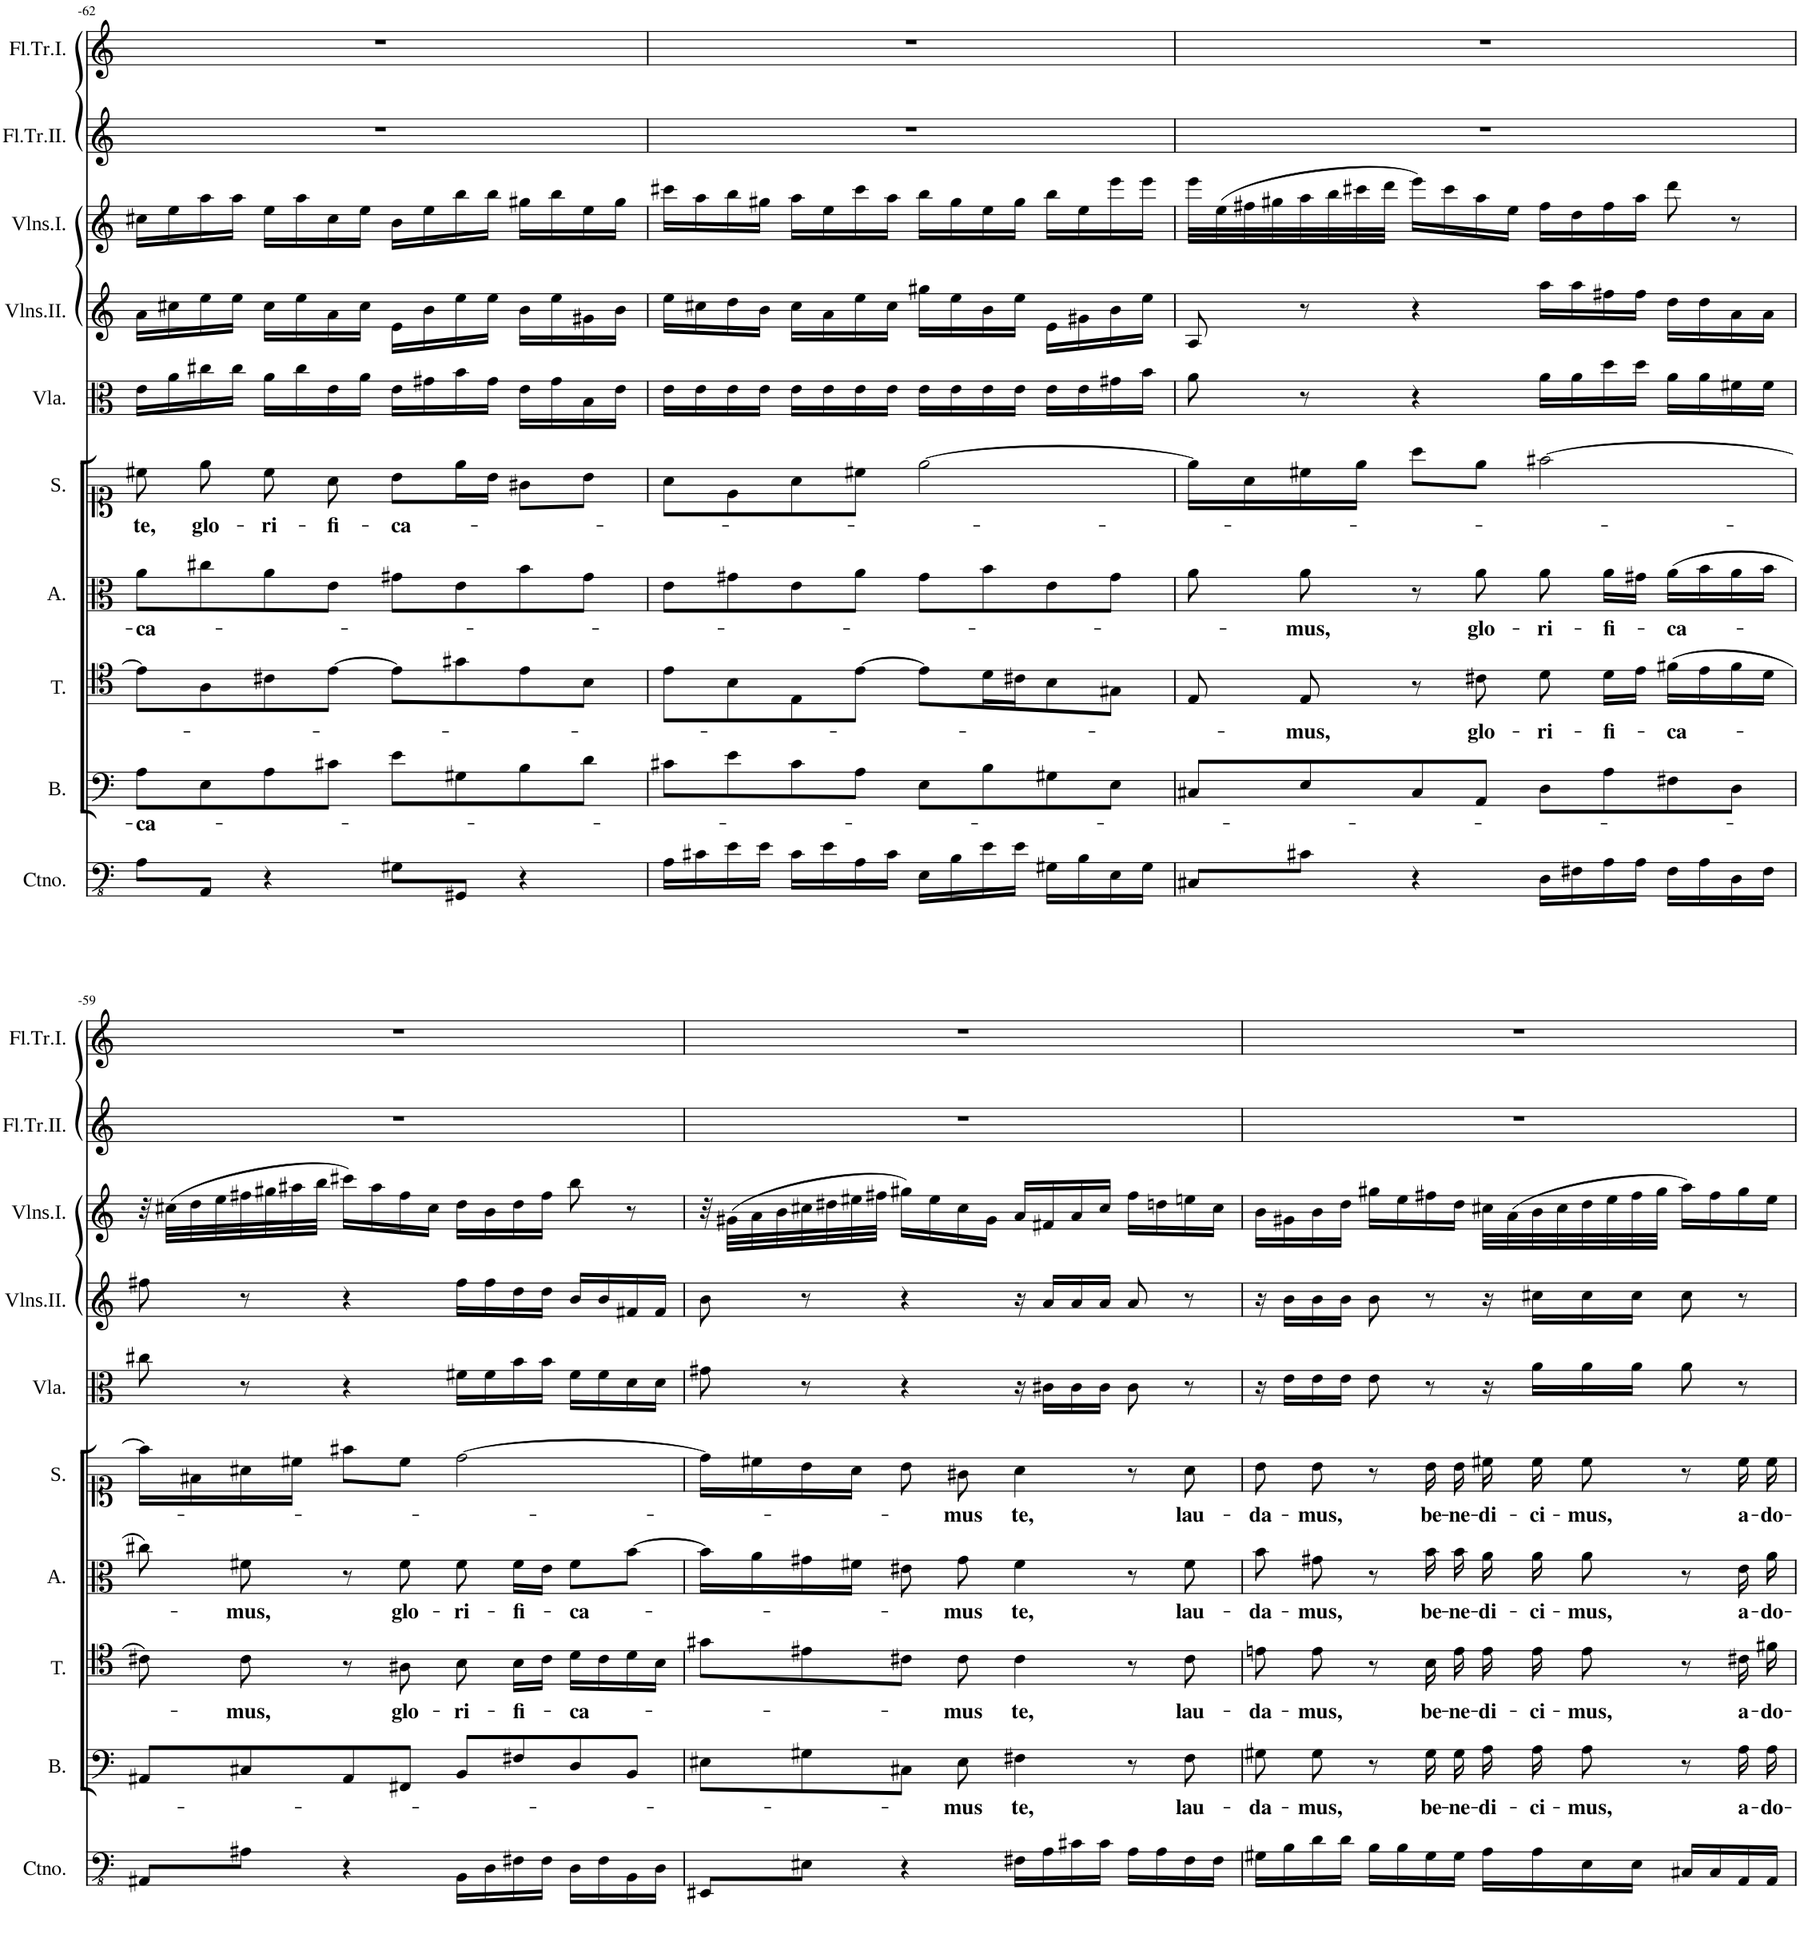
**kern	**kern	**text	**kern	**text	**kern	**text	**kern	**text	**kern	**kern	**kern	**kern	**kern
*part10	*part9	*part9	*part8	*part8	*part7	*part7	*part6	*part6	*part5	*part4	*part3	*part2	*part1
*staff10	*staff9	*staff9	*staff8	*staff8	*staff7	*staff7	*staff6	*staff6	*staff5	*staff4	*staff3	*staff2	*staff1
*I"Continuo.	*I"Basso.	*	*I"Tenore.	*	*I"Alto.	*	*I"Soprano.	*	*I"Viola	*I"Violino II.	*I"Violino I.	*I"Flauto Traverso II.	*I"Flauto Traverso I.
*I'Ctno.	*I'B.	*	*I'T.	*	*I'A.	*	*I'S.	*	*I'Vla.	*	*	*I'Fl.Tr.II.	*I'Fl.Tr.I.
!!LO:PB:g=z
*clefFv4	*clefF4	*	*clefC4	*	*clefC3	*	*clefC1	*	*clefC3	*clefG2	*clefG2	*clefG2	*clefG2
*k[]	*k[]	*	*k[]	*	*k[]	*	*k[]	*	*k[]	*k[]	*k[]	*k[]	*k[]
*M4/4	*M4/4	*	*M4/4	*	*M4/4	*	*M4/4	*	*M4/4	*M4/4	*M4/4	*M4/4	*M4/4
*met(c)	*met(c)	*	*met(c)	*	*met(c)	*	*met(c)	*	*met(c)	*met(c)	*met(c)	*met(c)	*met(c)
=62-	=62-	=62-	=62-	=62-	=62-	=62-	=62-	=62-	=62-	=62-	=62-	=62-	=62-
!	!	!LO:LY:b	!	!	!	!LO:LY:b	!	!LO:LY:b	!	!	!	!	!
8AA\L	8A\L	-ca-	8e\L]	.	8a\L	-ca-	8cc#X\	te,	16e\LL	16a\LL	16cc#X\LL	1r	1r
.	.	.	.	.	.	.	.	.	16a\	16cc#X\	16ee\	.	.
!	!	!	!	!	!	!	!	!LO:LY:b	!	!	!	!	!
8AAA/J	8E\	.	8A\	.	8cc#X\	.	8ee\	glo-	16cc#X\	16ee\	16aa\	.	.
.	.	.	.	.	.	.	.	.	16cc#\JJ	16ee\JJ	16aa\JJ	.	.
!	!	!	!	!	!	!	!	!LO:LY:b	!	!	!	!	!
4r	8A\	.	8c#X\	.	8a\	.	8cc#\	-ri-	16a\LL	16cc#\LL	16ee\LL	.	.
.	.	.	.	.	.	.	.	.	16cc#\	16ee\	16aa\	.	.
!	!	!	!	!	!	!	!	!LO:LY:b	!	!	!	!	!
.	8c#X\J	.	[8e\J	.	8e\J	.	8a\	-fi-	16e\	16a\	16cc#\	.	.
.	.	.	.	.	.	.	.	.	16a\JJ	16cc#\JJ	16ee\JJ	.	.
!	!	!	!	!	!	!	!	!LO:LY:b	!	!	!	!	!
8GG#X\L	8e\L	.	8e\L]	.	8g#X\L	.	8b\L	-ca-	16e\LL	16e\LL	16b\LL	.	.
.	.	.	.	.	.	.	.	.	16g#X\	16b\	16ee\	.	.
8GGG#X/J	8G#X\	.	8g#X\	.	8e\	.	16ee\L	.	16b\	16ee\	16bb\	.	.
.	.	.	.	.	.	.	16b\JJ	.	16g#\JJ	16ee\JJ	16bb\JJ	.	.
4r	8B\	.	8e\	.	8b\	.	8g#X\L	.	16e\LL	16b\LL	16gg#X\LL	.	.
.	.	.	.	.	.	.	.	.	16g#\	16ee\	16bb\	.	.
.	8d\J	.	8B\J	.	8g#\J	.	8b\J	.	16B\	16g#X\	16ee\	.	.
.	.	.	.	.	.	.	.	.	16e\JJ	16b\JJ	16gg#\JJ	.	.
=61-	=61-	=61-	=61-	=61-	=61-	=61-	=61-	=61-	=61-	=61-	=61-	=61-	=61-
16AA\LL	8c#X\L	.	8e\L	.	8e\L	.	8a\L	.	16e\LL	16ee\LL	16ccc#X\LL	1r	1r
16C#X\	.	.	.	.	.	.	.	.	16e\	16cc#X\	16aa\	.	.
16E\	8e\	.	8B\	.	8g#X\	.	8e\	.	16e\	16dd\	16bb\	.	.
16E\JJ	.	.	.	.	.	.	.	.	16e\JJ	16b\JJ	16gg#X\JJ	.	.
16C#\LL	8c#\	.	8E\	.	8e\	.	8a\	.	16e\LL	16cc#\LL	16aa\LL	.	.
16E\	.	.	.	.	.	.	.	.	16e\	16a\	16ee\	.	.
16AA\	8A\J	.	[8e\J	.	8a\J	.	8cc#X\J	.	16e\	16ee\	16ccc#\	.	.
16C#\JJ	.	.	.	.	.	.	.	.	16e\JJ	16cc#\JJ	16aa\JJ	.	.
16EE\LL	8E\L	.	8e\L]	.	8g#\L	.	[2ee\	.	16e\LL	16gg#X\LL	16bb\LL	.	.
16BB\	.	.	.	.	.	.	.	.	16e\	16ee\	16gg#\	.	.
16E\	8B\	.	16d\L	.	8b\	.	.	.	16e\	16b\	16ee\	.	.
16E\JJ	.	.	16c#X\J	.	.	.	.	.	16e\JJ	16ee\JJ	16gg#\JJ	.	.
16GG#X\LL	8G#X\	.	8B\	.	8e\	.	.	.	16e\LL	16e\LL	16bb\LL	.	.
16BB\	.	.	.	.	.	.	.	.	16e\	16g#X\	16ee\	.	.
16EE\	8E\J	.	8G#X\J	.	8g#\J	.	.	.	16g#X\	16b\	16eee\	.	.
16GG#\JJ	.	.	.	.	.	.	.	.	16b\JJ	16ee\JJ	16eee\JJ	.	.
=60-	=60-	=60-	=60-	=60-	=60-	=60-	=60-	=60-	=60-	=60-	=60-	=60-	=60-
8CC#X/L	8C#X/L	.	8E/	.	8a\	.	16ee\LL]	.	8a\	8A/	32eee\LLL	1r	1r
.	.	.	.	.	.	.	.	.	.	.	(32ee\	.	.
.	.	.	.	.	.	.	16a\	.	.	.	32ff#X\	.	.
.	.	.	.	.	.	.	.	.	.	.	32gg#X\	.	.
!	!	!	!	!LO:LY:b	!	!LO:LY:b	!	!	!	!	!	!	!
8C#X\J	8E/	.	8E/	-mus,	8a\	-mus,	16cc#X\	.	8r	8r	32aa\	.	.
.	.	.	.	.	.	.	.	.	.	.	32bb\	.	.
.	.	.	.	.	.	.	16ee\JJ	.	.	.	32ccc#X\	.	.
.	.	.	.	.	.	.	.	.	.	.	32ddd\JJJ	.	.
4r	8C#/	.	8r	.	8r	.	8aa\L	.	4r	4r	16eee\LL)	.	.
.	.	.	.	.	.	.	.	.	.	.	16ccc#\	.	.
!	!	!	!	!LO:LY:b	!	!LO:LY:b	!	!	!	!	!	!	!
.	8AA/J	.	8c#X\	glo-	8a\	glo-	8ee\J	.	.	.	16aa\	.	.
.	.	.	.	.	.	.	.	.	.	.	16ee\JJ	.	.
!	!	!	!	!LO:LY:b	!	!LO:LY:b	!	!	!	!	!	!	!
16DD\LL	8D\L	.	8d\	-ri-	8a\	-ri-	[2ff#X\	.	16a\LL	16aa\LL	16ff#\LL	.	.
16FF#X\	.	.	.	.	.	.	.	.	16a\	16aa\	16dd\	.	.
!	!	!	!	!LO:LY:b	!	!LO:LY:b	!	!	!	!	!	!	!
16AA\	8A\	.	16d\LL	-fi-	16a\LL	-fi-	.	.	16dd\	16ff#X\	16ff#\	.	.
16AA\JJ	.	.	16e\JJ	.	16g#X\JJ	.	.	.	16dd\JJ	16ff#\JJ	16aa\JJ	.	.
!	!	!	!	!LO:LY:b	!	!LO:LY:b	!	!	!	!	!	!	!
16FF#\LL	8F#X\	.	(16f#X\LL	-ca-	(16a\LL	-ca-	.	.	16a\LL	16dd\LL	8ddd\	.	.
16AA\	.	.	16e\	.	16b\	.	.	.	16a\	16dd\	.	.	.
16DD\	8D\J	.	16f#\	.	16a\	.	.	.	16f#X\	16a\	8r	.	.
16FF#\JJ	.	.	16d\JJ	.	16b\JJ	.	.	.	16f#\JJ	16a\JJ	.	.	.
!!LO:LB:g=z
=59-	=59-	=59-	=59-	=59-	=59-	=59-	=59-	=59-	=59-	=59-	=59-	=59-	=59-
8AAA#X/L	8AA#X/L	.	8c#X\)	.	8cc#X\)	.	16ff#\LL]	.	8cc#X\	8ff#X\	32r	1r	1r
.	.	.	.	.	.	.	.	.	.	.	(32cc#X\LLL	.	.
.	.	.	.	.	.	.	16f#X\	.	.	.	32dd\	.	.
.	.	.	.	.	.	.	.	.	.	.	32ee\	.	.
!	!	!	!	!LO:LY:b	!	!LO:LY:b	!	!	!	!	!	!	!
8AA#X\J	8C#X/	.	8c#\	-mus,	8f#X\	-mus,	16a#X\	.	8r	8r	32ff#X\	.	.
.	.	.	.	.	.	.	.	.	.	.	32gg#X\	.	.
.	.	.	.	.	.	.	16cc#X\JJ	.	.	.	32aa#X\	.	.
.	.	.	.	.	.	.	.	.	.	.	32bb\JJJ	.	.
4r	8AA#/	.	8r	.	8r	.	8ff#X\L	.	4r	4r	16ccc#X\LL)	.	.
.	.	.	.	.	.	.	.	.	.	.	16aa#\	.	.
!	!	!	!	!LO:LY:b	!	!LO:LY:b	!	!	!	!	!	!	!
.	8FF#X/J	.	8A#X\	glo-	8f#\	glo-	8cc#\J	.	.	.	16ff#\	.	.
.	.	.	.	.	.	.	.	.	.	.	16cc#\JJ	.	.
!	!	!	!	!LO:LY:b	!	!LO:LY:b	!	!	!	!	!	!	!
16BBB\LL	8BB/L	.	8B\	-ri-	8f#\	-ri-	[2dd\	.	16f#X\LL	16ff#\LL	16dd\LL	.	.
16DD\	.	.	.	.	.	.	.	.	16f#\	16ff#\	16b\	.	.
!	!	!	!	!LO:LY:b	!	!LO:LY:b	!	!	!	!	!	!	!
16FF#X\	8F#X/	.	16B\LL	-fi-	16f#\LL	-fi-	.	.	16b\	16dd\	16dd\	.	.
16FF#\JJ	.	.	16c#\JJ	.	16e\JJ	.	.	.	16b\JJ	16dd\JJ	16ff#\JJ	.	.
!	!	!	!	!LO:LY:b	!	!LO:LY:b	!	!	!	!	!	!	!
16DD\LL	8D/	.	16d\LL	-ca-	8f#\L	-ca-	.	.	16f#\LL	16b/LL	8bb\	.	.
16FF#\	.	.	16c#\	.	.	.	.	.	16f#\	16b/	.	.	.
16BBB\	8BB/J	.	16d\	.	[8b\J	.	.	.	16d\	16f#X/	8r	.	.
16DD\JJ	.	.	16B\JJ	.	.	.	.	.	16d\JJ	16f#/JJ	.	.	.
=58-	=58-	=58-	=58-	=58-	=58-	=58-	=58-	=58-	=58-	=58-	=58-	=58-	=58-
8EEE#X/L	8E#X\L	.	8g#X\L	.	16b\LL]	.	16dd\LL]	.	8g#X\	8b\	32r	1r	1r
.	.	.	.	.	.	.	.	.	.	.	(32g#X\LLL	.	.
.	.	.	.	.	16a\	.	16cc#X\	.	.	.	32a\	.	.
.	.	.	.	.	.	.	.	.	.	.	32b\	.	.
8EE#X\J	8G#X\	.	8e#X\	.	16g#X\	.	16b\	.	8r	8r	32cc#X\	.	.
.	.	.	.	.	.	.	.	.	.	.	32dd#X\	.	.
.	.	.	.	.	16f#X\JJ	.	16a\JJ	.	.	.	32ee#X\	.	.
.	.	.	.	.	.	.	.	.	.	.	32ff#X\JJJ	.	.
4r	8C#X\J	.	8c#X\J	.	8e#X\	.	8b\	.	4r	4r	16gg#X\LL)	.	.
.	.	.	.	.	.	.	.	.	.	.	16ee#\	.	.
!	!	!LO:LY:b	!	!LO:LY:b	!	!LO:LY:b	!	!LO:LY:b	!	!	!	!	!
.	8E#\	-mus	8c#\	-mus	8g#\	-mus	8g#X\	-mus	.	.	16cc#\	.	.
.	.	.	.	.	.	.	.	.	.	.	16g#\JJ	.	.
!	!	!LO:LY:b	!	!LO:LY:b	!	!LO:LY:b	!	!LO:LY:b	!	!	!	!	!
16FF#X\LL	4F#X\	te,	4c#\	te,	4f#\	te,	4a\	te,	16r	16r	16a/LL	.	.
16AA\	.	.	.	.	.	.	.	.	16c#X\LL	16a/LL	16f#X/	.	.
16C#X\	.	.	.	.	.	.	.	.	16c#\	16a/	16a/	.	.
16C#\JJ	.	.	.	.	.	.	.	.	16c#\JJ	16a/JJ	16cc#/JJ	.	.
16AA\LL	8r	.	8r	.	8r	.	8r	.	8c#\	8a/	16ff#\LL	.	.
16AA\	.	.	.	.	.	.	.	.	.	.	16ddn\	.	.
!	!	!LO:LY:b	!	!LO:LY:b	!	!LO:LY:b	!	!LO:LY:b	!	!	!	!	!
16FF#\	8F#\	lau-	8c#\	lau-	8f#\	lau-	8a\	lau-	8r	8r	16een\	.	.
16FF#\JJ	.	.	.	.	.	.	.	.	.	.	16cc#\JJ	.	.
=57-	=57-	=57-	=57-	=57-	=57-	=57-	=57-	=57-	=57-	=57-	=57-	=57-	=57-
!	!	!LO:LY:b	!	!LO:LY:b	!	!LO:LY:b	!	!LO:LY:b	!	!	!	!	!
16GG#X\LL	8G#X\	-da-	8en\	-da-	8b\	-da-	8b\	-da-	16r	16r	16b\LL	1r	1r
16BB\	.	.	.	.	.	.	.	.	16e\LL	16b\LL	16g#X\	.	.
!	!	!LO:LY:b	!	!LO:LY:b	!	!LO:LY:b	!	!LO:LY:b	!	!	!	!	!
16D\	8G#\	-mus,	8e\	-mus,	8g#X\	-mus,	8b\	-mus,	16e\	16b\	16b\	.	.
16D\JJ	.	.	.	.	.	.	.	.	16e\JJ	16b\JJ	16dd\JJ	.	.
16BB\LL	8r	.	8r	.	8r	.	8r	.	8e\	8b\	16gg#X\LL	.	.
16BB\	.	.	.	.	.	.	.	.	.	.	16ee\	.	.
!	!	!LO:LY:b	!	!LO:LY:b	!	!LO:LY:b	!	!LO:LY:b	!	!	!	!	!
16GG#\	16G#\	be-	16B\	be-	16b\	be-	16b\	be-	8r	8r	16ff#X\	.	.
!	!	!LO:LY:b	!	!LO:LY:b	!	!LO:LY:b	!	!LO:LY:b	!	!	!	!	!
16GG#\JJ	16G#\	-ne-	16e\	-ne-	16b\	-ne-	16b\	-ne-	.	.	16dd\JJ	.	.
!	!	!LO:LY:b	!	!LO:LY:b	!	!LO:LY:b	!	!LO:LY:b	!	!	!	!	!
16AA\LL	16A\	-di-	16e\	-di-	16a\	-di-	16cc#X\	-di-	16r	16r	32cc#X\LLL	.	.
.	.	.	.	.	.	.	.	.	.	.	(32a\	.	.
!	!	!LO:LY:b	!	!LO:LY:b	!	!LO:LY:b	!	!LO:LY:b	!	!	!	!	!
16AA\	16A\	-ci-	16e\	-ci-	16a\	-ci-	16cc#\	-ci-	16a\LL	16cc#X\LL	32b\	.	.
.	.	.	.	.	.	.	.	.	.	.	32cc#\	.	.
!	!	!LO:LY:b	!	!LO:LY:b	!	!LO:LY:b	!	!LO:LY:b	!	!	!	!	!
16EE\	8A\	-mus,	8e\	-mus,	8a\	-mus,	8cc#\	-mus,	16a\	16cc#\	32dd\	.	.
.	.	.	.	.	.	.	.	.	.	.	32ee\	.	.
16EE\JJ	.	.	.	.	.	.	.	.	16a\JJ	16cc#\JJ	32ff#\	.	.
.	.	.	.	.	.	.	.	.	.	.	32gg#\JJJ	.	.
16CC#X/LL	8r	.	8r	.	8r	.	8r	.	8a\	8cc#\	16aa\LL)	.	.
16CC#/	.	.	.	.	.	.	.	.	.	.	16ff#\	.	.
!	!	!LO:LY:b	!	!LO:LY:b	!	!LO:LY:b	!	!LO:LY:b	!	!	!	!	!
16AAA/	16A\	a-	16c#X\	a-	16e\	a-	16cc#\	a-	8r	8r	16gg#\	.	.
!	!	!LO:LY:b	!	!LO:LY:b	!	!LO:LY:b	!	!LO:LY:b	!	!	!	!	!
16AAA/JJ	16A\	-do-	16f#X\	-do-	16a\	-do-	16cc#\	-do-	.	.	16ee\JJ	.	.
=	=	=	=	=	=	=	=	=	=	=	=	=	=
*-	*-	*-	*-	*-	*-	*-	*-	*-	*-	*-	*-	*-	*-
